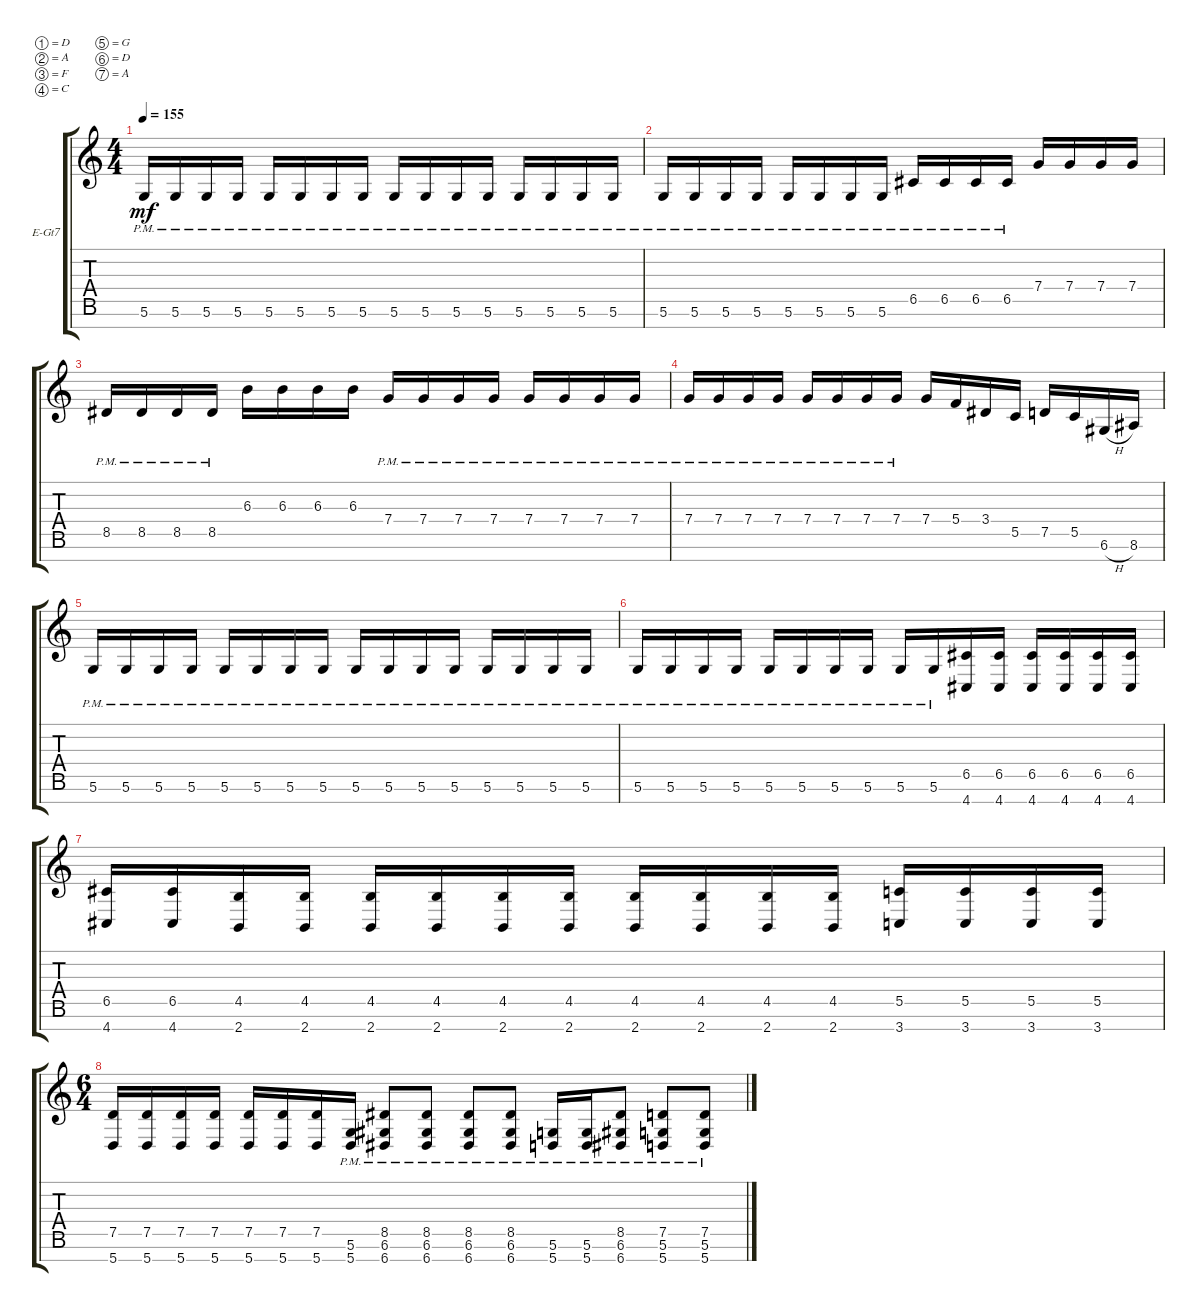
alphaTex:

\defaultSystemsLayout 4
\bracketExtendMode groupsimilarinstruments
\firstSystemTrackNameOrientation horizontal
\otherSystemsTrackNameOrientation horizontal
\track ("Electric Guitar" "E-Gt7") {solo instrument distortionguitar}
\staff {score tabs}
\tuning (D4 A3 F3 C3 G2 D2 A1)
\ts (4 4)
\tempo 155
\clef g2
\ks c
5.6{pm}.16{dy mf instrument distortionguitar} 5.6{pm}.16 5.6{pm}.16 5.6{pm}.16 5.6{pm}.16 5.6{pm}.16 5.6{pm}.16 5.6{pm}.16 5.6{pm}.16 5.6{pm}.16 5.6{pm}.16 5.6{pm}.16 5.6{pm}.16 5.6{pm}.16 5.6{pm}.16 5.6{pm}.16 |
5.6{pm}.16 5.6{pm}.16 5.6{pm}.16 5.6{pm}.16 5.6{pm}.16 5.6{pm}.16 5.6{pm}.16 5.6{pm}.16 6.5{pm}.16 6.5{pm}.16 6.5{pm}.16 6.5{pm}.16 7.4.16 7.4.16 7.4.16 7.4.16 |
8.5{pm}.16 8.5{pm}.16 8.5{pm}.16 8.5{pm}.16 6.3.16 6.3.16 6.3.16 6.3.16 7.4{pm}.16 7.4{pm}.16 7.4{pm}.16 7.4{pm}.16 7.4{pm}.16 7.4{pm}.16 7.4{pm}.16 7.4{pm}.16 |
7.4{pm}.16 7.4{pm}.16 7.4{pm}.16 7.4{pm}.16 7.4{pm}.16 7.4{pm}.16 7.4{pm}.16 7.4{pm}.16 7.4.16 5.4.16 3.4.16 5.5.16 7.5.16 5.5.16 6.6{h}.16 8.6.16 |
5.6{pm}.16 5.6{pm}.16 5.6{pm}.16 5.6{pm}.16 5.6{pm}.16 5.6{pm}.16 5.6{pm}.16 5.6{pm}.16 5.6{pm}.16 5.6{pm}.16 5.6{pm}.16 5.6{pm}.16 5.6{pm}.16 5.6{pm}.16 5.6{pm}.16 5.6{pm}.16 |
5.6{pm}.16 5.6{pm}.16 5.6{pm}.16 5.6{pm}.16 5.6{pm}.16 5.6{pm}.16 5.6{pm}.16 5.6{pm}.16 5.6{pm}.16 5.6{pm}.16 (6.5 4.7).16 (6.5 4.7).16 (6.5 4.7).16 (6.5 4.7).16 (6.5 4.7).16 (6.5 4.7).16 |
(6.5 4.7).16 (6.5 4.7).16 (4.5 2.7).16 (4.5 2.7).16 (4.5 2.7).16 (4.5 2.7).16 (4.5 2.7).16 (4.5 2.7).16 (4.5 2.7).16 (4.5 2.7).16 (4.5 2.7).16 (4.5 2.7).16 (5.5 3.7).16 (5.5 3.7).16 (5.5 3.7).16 (5.5 3.7).16 |
\ts (6 4)
(7.5 5.7).16 (7.5 5.7).16 (7.5 5.7).16 (7.5 5.7).16 (7.5 5.7).16 (7.5 5.7).16 (7.5 5.7).16 (5.6{pm} 5.7{pm}).16 (6.6{pm} 8.5{pm} 6.7{pm}).8 (6.6{pm} 8.5{pm} 6.7{pm}).8 (6.6{pm} 8.5{pm} 6.7{pm}).8 (6.6{pm} 8.5{pm} 6.7{pm}).8 (5.6{pm} 5.7{pm}).16 (5.6{pm} 5.7{pm}).16 (6.6{pm} 8.5{pm} 6.7{pm}).8 (5.6{pm} 5.7{pm} 7.5{pm}).8 (5.6{pm} 5.7{pm} 7.5{pm}).8
